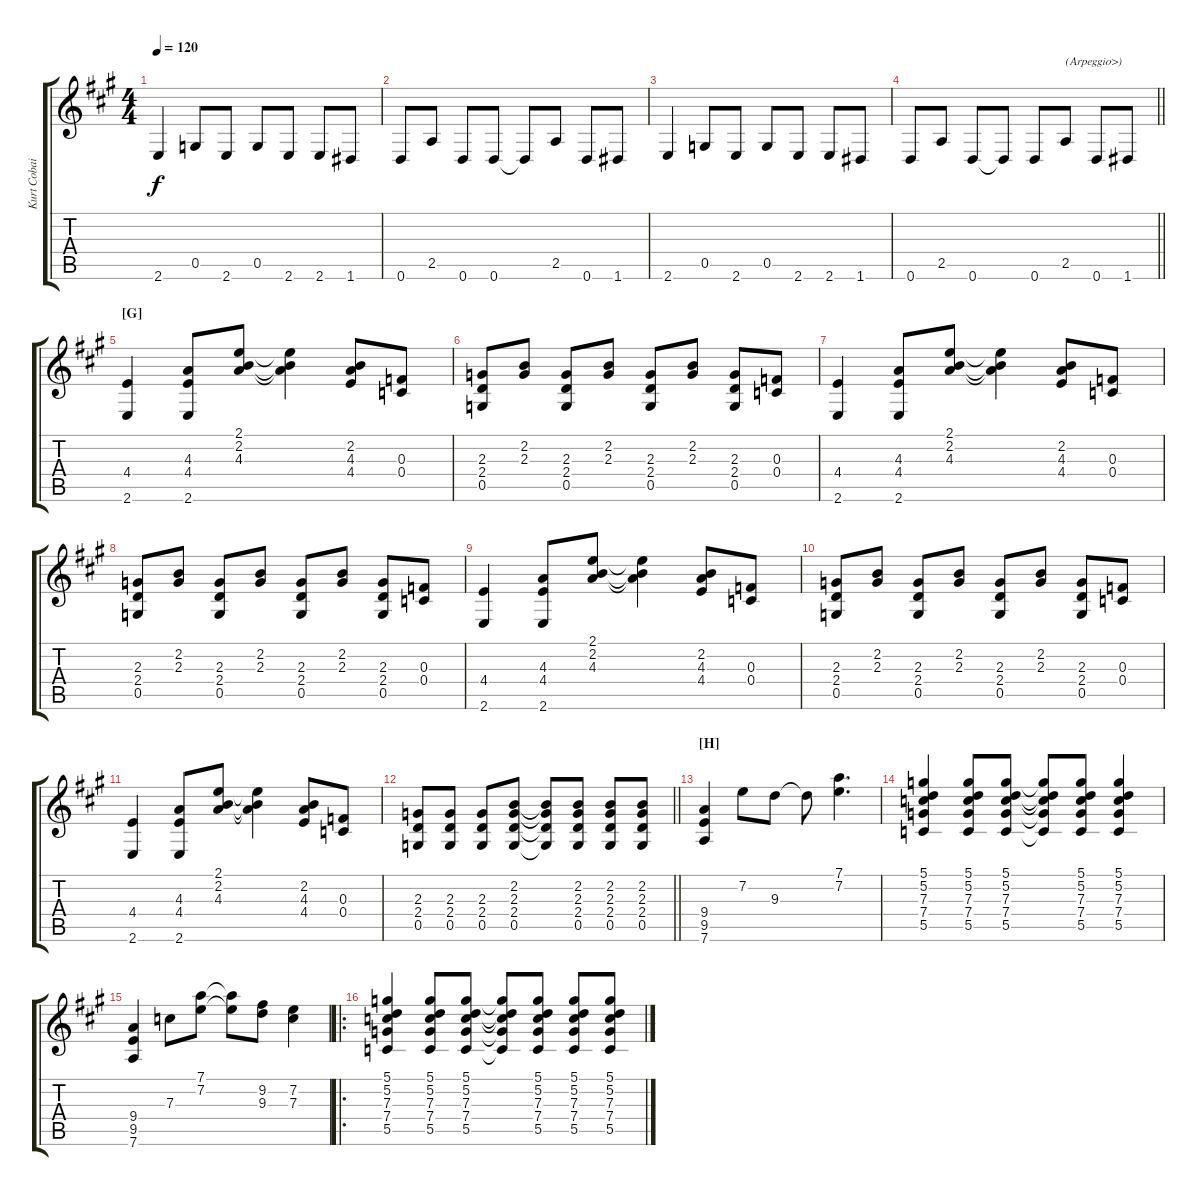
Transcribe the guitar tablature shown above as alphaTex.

\track ("Kurt Cobain" "Kurt Cobai") {instrument electricguitarclean}
\staff {score tabs}
\tuning (D4 A3 F3 C3 G2 D2) {hide}
\ts (4 4)
\tempo 120
\clef g2
\ks f#minor
2.6.4{dy f} 0.5.8 2.6.8 0.5.8 2.6.8 2.6.8 1.6.8 |
0.6.8 2.5.8 0.6.8 0.6.8 0.6{t}.8 2.5.8 0.6.8 1.6.8 |
2.6.4 0.5.8 2.6.8 0.5.8 2.6.8 2.6.8 1.6.8 |
\barLineRight lightlight
0.6.8 2.5.8 0.6.8 0.6{t}.8 0.6.8 2.5.8{txt "(Arpeggio>)"} 0.6.8 1.6.8 |
\section ("" "[G]")
(4.4 2.6).4 (4.3 4.4 2.6).8 (2.1 2.2 4.3).8 (2.1{t} 2.2{t} 4.3{t}).4 (2.2 4.3 4.4).8 (0.3 0.4).8 |
(2.3 2.4 0.5).8 (2.2 2.3).8 (2.3 2.4 0.5).8 (2.2 2.3).8 (2.3 2.4 0.5).8 (2.2 2.3).8 (2.3 2.4 0.5).8 (0.3 0.4).8 |
(4.4 2.6).4 (4.3 4.4 2.6).8 (2.1 2.2 4.3).8 (2.1{t} 2.2{t} 4.3{t}).4 (2.2 4.3 4.4).8 (0.3 0.4).8 |
(2.3 2.4 0.5).8 (2.2 2.3).8 (2.3 2.4 0.5).8 (2.2 2.3).8 (2.3 2.4 0.5).8 (2.2 2.3).8 (2.3 2.4 0.5).8 (0.3 0.4).8 |
(4.4 2.6).4 (4.3 4.4 2.6).8 (2.1 2.2 4.3).8 (2.1{t} 2.2{t} 4.3{t}).4 (2.2 4.3 4.4).8 (0.3 0.4).8 |
(2.3 2.4 0.5).8 (2.2 2.3).8 (2.3 2.4 0.5).8 (2.2 2.3).8 (2.3 2.4 0.5).8 (2.2 2.3).8 (2.3 2.4 0.5).8 (0.3 0.4).8 |
(4.4 2.6).4 (4.3 4.4 2.6).8 (2.1 2.2 4.3).8 (2.1{t} 2.2{t} 4.3{t}).4 (2.2 4.3 4.4).8 (0.3 0.4).8 |
\barLineRight lightlight
(2.3 2.4 0.5).8 (2.3 2.4 0.5).8 (2.3 2.4 0.5).8 (2.2 2.3 2.4 0.5).8 (2.2{t} 2.3{t} 2.4{t} 0.5{t}).8 (2.2 2.3 2.4 0.5).8 (2.2 2.3 2.4 0.5).8 (2.2 2.3 2.4 0.5).8 |
\section ("" "[H]")
(9.4 9.5 7.6).4 7.2.8 9.3.8 9.3{t}.8 (7.1 7.2).4{d} |
(5.1 5.2 7.3 7.4 5.5).4 (5.1 5.2 7.3 7.4 5.5).8 (5.1 5.2 7.3 7.4 5.5).8 (5.1{t} 5.2{t} 7.3{t} 7.4{t} 5.5{t}).8 (5.1 5.2 7.3 7.4 5.5).8 (5.1 5.2 7.3 7.4 5.5).4 |
(9.4 9.5 7.6).4 7.3.8 (7.1 7.2).8 (7.1{t} 7.2{t}).8 (9.2 9.3).8 (7.2 7.3).4 |
\ro
(5.1 5.2 7.3 7.4 5.5).4 (5.1 5.2 7.3 7.4 5.5).8 (5.1 5.2 7.3 7.4 5.5).8 (5.1{t} 5.2{t} 7.3{t} 7.4{t} 5.5{t}).8 (5.1 5.2 7.3 7.4 5.5).8 (5.1 5.2 7.3 7.4 5.5).8 (5.1 5.2 7.3 7.4 5.5).8
